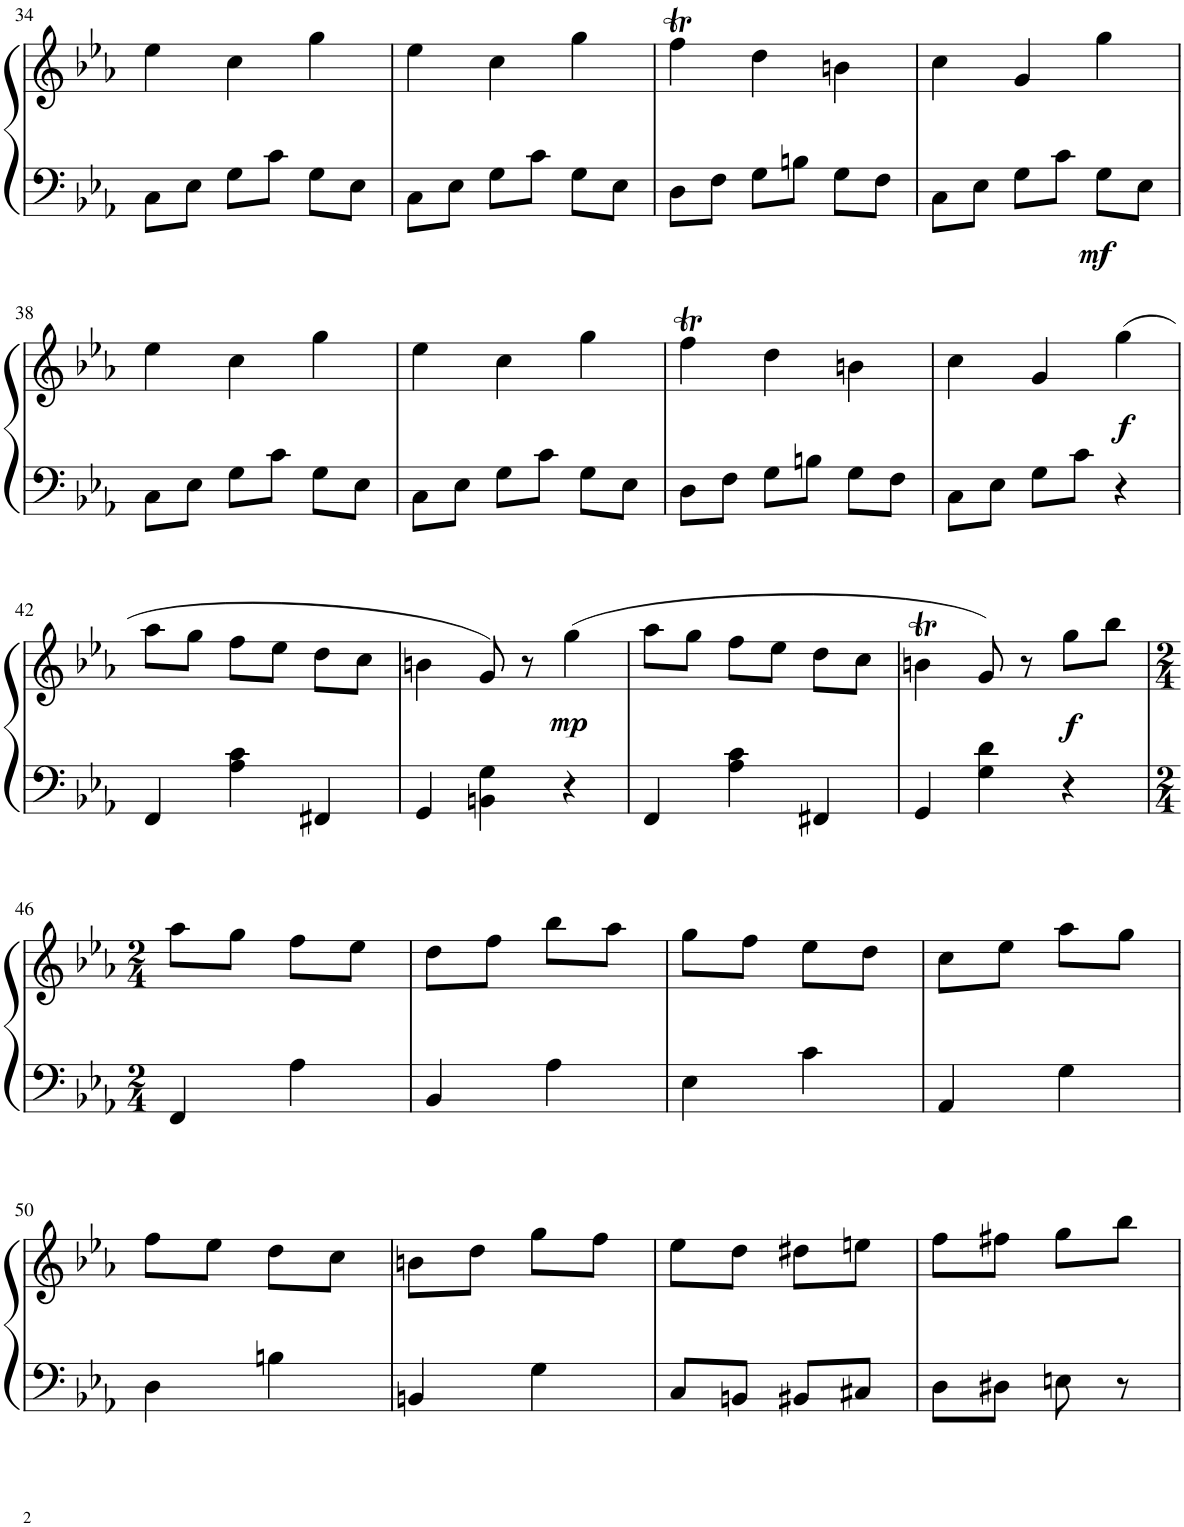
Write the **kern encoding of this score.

**kern	**kern	**dynam
*part1	*part1	*part1
*staff2	*staff1	*staff1/2
*I"Piano	*	*
*I'Pno.	*	*
!!LO:PB:g=z
*clefF4	*clefG2	*
*k[b-e-a-]	*k[b-e-a-]	*
*M3/4	*M3/4	*
=34	=34	=34
8C\L	4ee-\	.
8E-\J	.	.
8G\L	4cc\	.
8c\J	.	.
8G\L	4gg\	.
8E-\J	.	.
=35	=35	=35
8C\L	4ee-\	.
8E-\J	.	.
8G\L	4cc\	.
8c\J	.	.
8G\L	4gg\	.
8E-\J	.	.
=36	=36	=36
8D\L	4ffT\	.
8F\J	.	.
8G\L	4dd\	.
8Bn\J	.	.
8G\L	4bn\	.
8F\J	.	.
=37	=37	=37
8C\L	4cc\	.
8E-\J	.	.
8G\L	4g/	.
8c\J	.	.
!	!	!LO:DY:b=2
8G\L	4gg\	mf
8E-\J	.	.
!!LO:LB:g=z
=38	=38	=38
8C\L	4ee-\	.
8E-\J	.	.
8G\L	4cc\	.
8c\J	.	.
8G\L	4gg\	.
8E-\J	.	.
=39	=39	=39
8C\L	4ee-\	.
8E-\J	.	.
8G\L	4cc\	.
8c\J	.	.
8G\L	4gg\	.
8E-\J	.	.
=40	=40	=40
8D\L	4ffT\	.
8F\J	.	.
8G\L	4dd\	.
8Bn\J	.	.
8G\L	4bn\	.
8F\J	.	.
=41	=41	=41
8C\L	4cc\	.
8E-\J	.	.
8G\L	4g/	.
8c\J	.	.
!	!	!LO:DY:b
4r	(4gg\	f
!!LO:LB:g=z
=42	=42	=42
4FF/	8aa-\L	.
.	8gg\J	.
4A-\ 4c\	8ff\L	.
.	8ee-\J	.
4FF#X/	8dd\L	.
.	8cc\J	.
=43	=43	=43
4GG/	4bn\	.
4BBn\ 4G\	8g/)	.
.	8r	.
!	!	!LO:DY:b
4r	(4gg\	mp
=44	=44	=44
4FF/	8aa-\L	.
.	8gg\J	.
4A-\ 4c\	8ff\L	.
.	8ee-\J	.
4FF#X/	8dd\L	.
.	8cc\J	.
=45	=45	=45
4GG/	4bnt\	.
4G\ 4d\	8g/)	.
.	8r	.
!	!	!LO:DY:b
4r	8gg\L	f
.	8bb-\J	.
!!LO:LB:g=z
=46	=46	=46
*M2/4	*M2/4	*
4FF/	8aa-\L	.
.	8gg\J	.
4A-\	8ff\L	.
.	8ee-\J	.
=47	=47	=47
4BB-/	8dd\L	.
.	8ff\J	.
4A-\	8bb-\L	.
.	8aa-\J	.
=48	=48	=48
4E-\	8gg\L	.
.	8ff\J	.
4c\	8ee-\L	.
.	8dd\J	.
=49	=49	=49
4AA-/	8cc\L	.
.	8ee-\J	.
4G\	8aa-\L	.
.	8gg\J	.
!!LO:LB:g=z
=50	=50	=50
4D\	8ff\L	.
.	8ee-\J	.
4Bn\	8dd\L	.
.	8cc\J	.
=51	=51	=51
4BBn/	8bn\L	.
.	8dd\J	.
4G\	8gg\L	.
.	8ff\J	.
=52	=52	=52
8C/L	8ee-\L	.
8BBn/J	8dd\J	.
8BB#X/L	8dd#X\L	.
8C#X/J	8een\J	.
=53	=53	=53
8D\L	8ff\L	.
8D#X\J	8ff#X\J	.
8En\	8gg\L	.
8r	8bb-\J	.
=	=	=
*-	*-	*-
